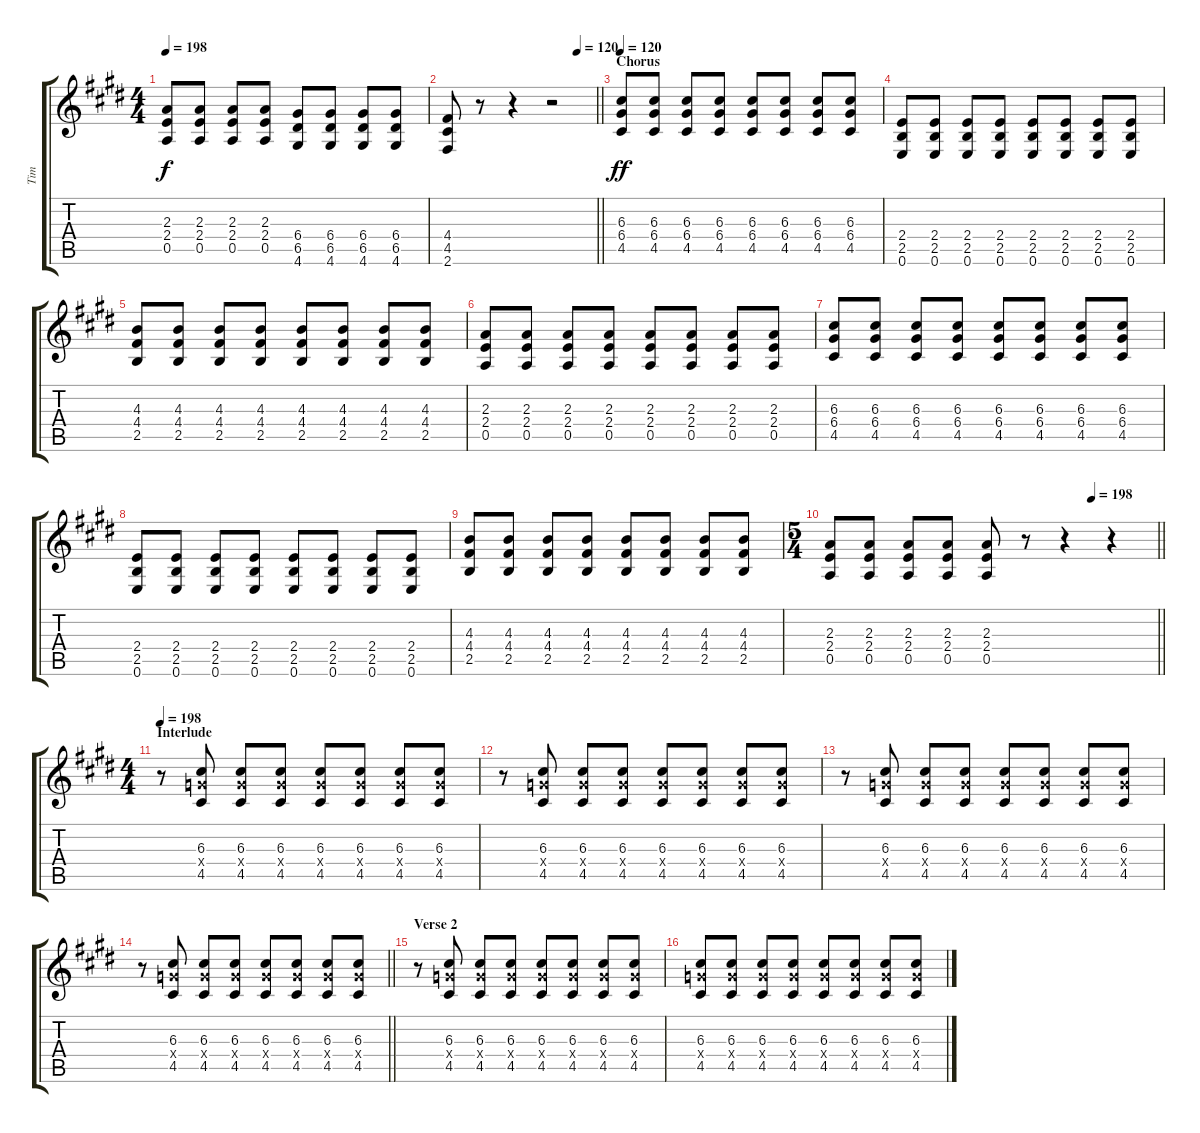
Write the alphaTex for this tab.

\track ("Tim" "Tim") {instrument distortionguitar}
\staff {score tabs}
\tuning (E4 B3 G3 D3 A2 E2) {hide}
\ts (4 4)
\tempo 198
\clef g2
\ks e
(2.3 2.4 0.5).8{dy f} (2.3 2.4 0.5).8 (2.3 2.4 0.5).8 (2.3 2.4 0.5).8 (6.4 6.5 4.6).8 (6.4 6.5 4.6).8 (6.4 6.5 4.6).8 (6.4 6.5 4.6).8 |
\tempo (120 0.875)
\barLineRight lightlight
(4.4 4.5 2.6).8 r.8 r.4 r.2 |
\section ("" "Chorus")
\tempo 120
(6.3 6.4 4.5).8{dy ff} (6.3 6.4 4.5).8 (6.3 6.4 4.5).8 (6.3 6.4 4.5).8 (6.3 6.4 4.5).8 (6.3 6.4 4.5).8 (6.3 6.4 4.5).8 (6.3 6.4 4.5).8 |
(2.4 2.5 0.6).8 (2.4 2.5 0.6).8 (2.4 2.5 0.6).8 (2.4 2.5 0.6).8 (2.4 2.5 0.6).8 (2.4 2.5 0.6).8 (2.4 2.5 0.6).8 (2.4 2.5 0.6).8 |
(4.3 4.4 2.5).8 (4.3 4.4 2.5).8 (4.3 4.4 2.5).8 (4.3 4.4 2.5).8 (4.3 4.4 2.5).8 (4.3 4.4 2.5).8 (4.3 4.4 2.5).8 (4.3 4.4 2.5).8 |
(2.3 2.4 0.5).8 (2.3 2.4 0.5).8 (2.3 2.4 0.5).8 (2.3 2.4 0.5).8 (2.3 2.4 0.5).8 (2.3 2.4 0.5).8 (2.3 2.4 0.5).8 (2.3 2.4 0.5).8 |
(6.3 6.4 4.5).8 (6.3 6.4 4.5).8 (6.3 6.4 4.5).8 (6.3 6.4 4.5).8 (6.3 6.4 4.5).8 (6.3 6.4 4.5).8 (6.3 6.4 4.5).8 (6.3 6.4 4.5).8 |
(2.4 2.5 0.6).8 (2.4 2.5 0.6).8 (2.4 2.5 0.6).8 (2.4 2.5 0.6).8 (2.4 2.5 0.6).8 (2.4 2.5 0.6).8 (2.4 2.5 0.6).8 (2.4 2.5 0.6).8 |
(4.3 4.4 2.5).8 (4.3 4.4 2.5).8 (4.3 4.4 2.5).8 (4.3 4.4 2.5).8 (4.3 4.4 2.5).8 (4.3 4.4 2.5).8 (4.3 4.4 2.5).8 (4.3 4.4 2.5).8 |
\ts (5 4)
\tempo (198 0.8)
\barLineRight lightlight
(2.3 2.4 0.5).8 (2.3 2.4 0.5).8 (2.3 2.4 0.5).8 (2.3 2.4 0.5).8 (2.3 2.4 0.5).8 r.8 r.4 r.4 |
\ts (4 4)
\section ("" "Interlude")
\tempo 198
r.8 (6.3 5.4{x} 4.5).8 (6.3 5.4{x} 4.5).8 (6.3 5.4{x} 4.5).8 (6.3 5.4{x} 4.5).8 (6.3 5.4{x} 4.5).8 (6.3 5.4{x} 4.5).8 (6.3 5.4{x} 4.5).8 |
r.8 (6.3 5.4{x} 4.5).8 (6.3 5.4{x} 4.5).8 (6.3 5.4{x} 4.5).8 (6.3 5.4{x} 4.5).8 (6.3 5.4{x} 4.5).8 (6.3 5.4{x} 4.5).8 (6.3 5.4{x} 4.5).8 |
r.8 (6.3 5.4{x} 4.5).8 (6.3 5.4{x} 4.5).8 (6.3 5.4{x} 4.5).8 (6.3 5.4{x} 4.5).8 (6.3 5.4{x} 4.5).8 (6.3 5.4{x} 4.5).8 (6.3 5.4{x} 4.5).8 |
\barLineRight lightlight
r.8 (6.3 5.4{x} 4.5).8 (6.3 5.4{x} 4.5).8 (6.3 5.4{x} 4.5).8 (6.3 5.4{x} 4.5).8 (6.3 5.4{x} 4.5).8 (6.3 5.4{x} 4.5).8 (6.3 5.4{x} 4.5).8 |
\section ("" "Verse 2")
r.8 (6.3 5.4{x} 4.5).8 (6.3 5.4{x} 4.5).8 (6.3 5.4{x} 4.5).8 (6.3 5.4{x} 4.5).8 (6.3 5.4{x} 4.5).8 (6.3 5.4{x} 4.5).8 (6.3 5.4{x} 4.5).8 |
(6.3 5.4{x} 4.5).8 (6.3 5.4{x} 4.5).8 (6.3 5.4{x} 4.5).8 (6.3 5.4{x} 4.5).8 (6.3 5.4{x} 4.5).8 (6.3 5.4{x} 4.5).8 (6.3 5.4{x} 4.5).8 (6.3 5.4{x} 4.5).8
